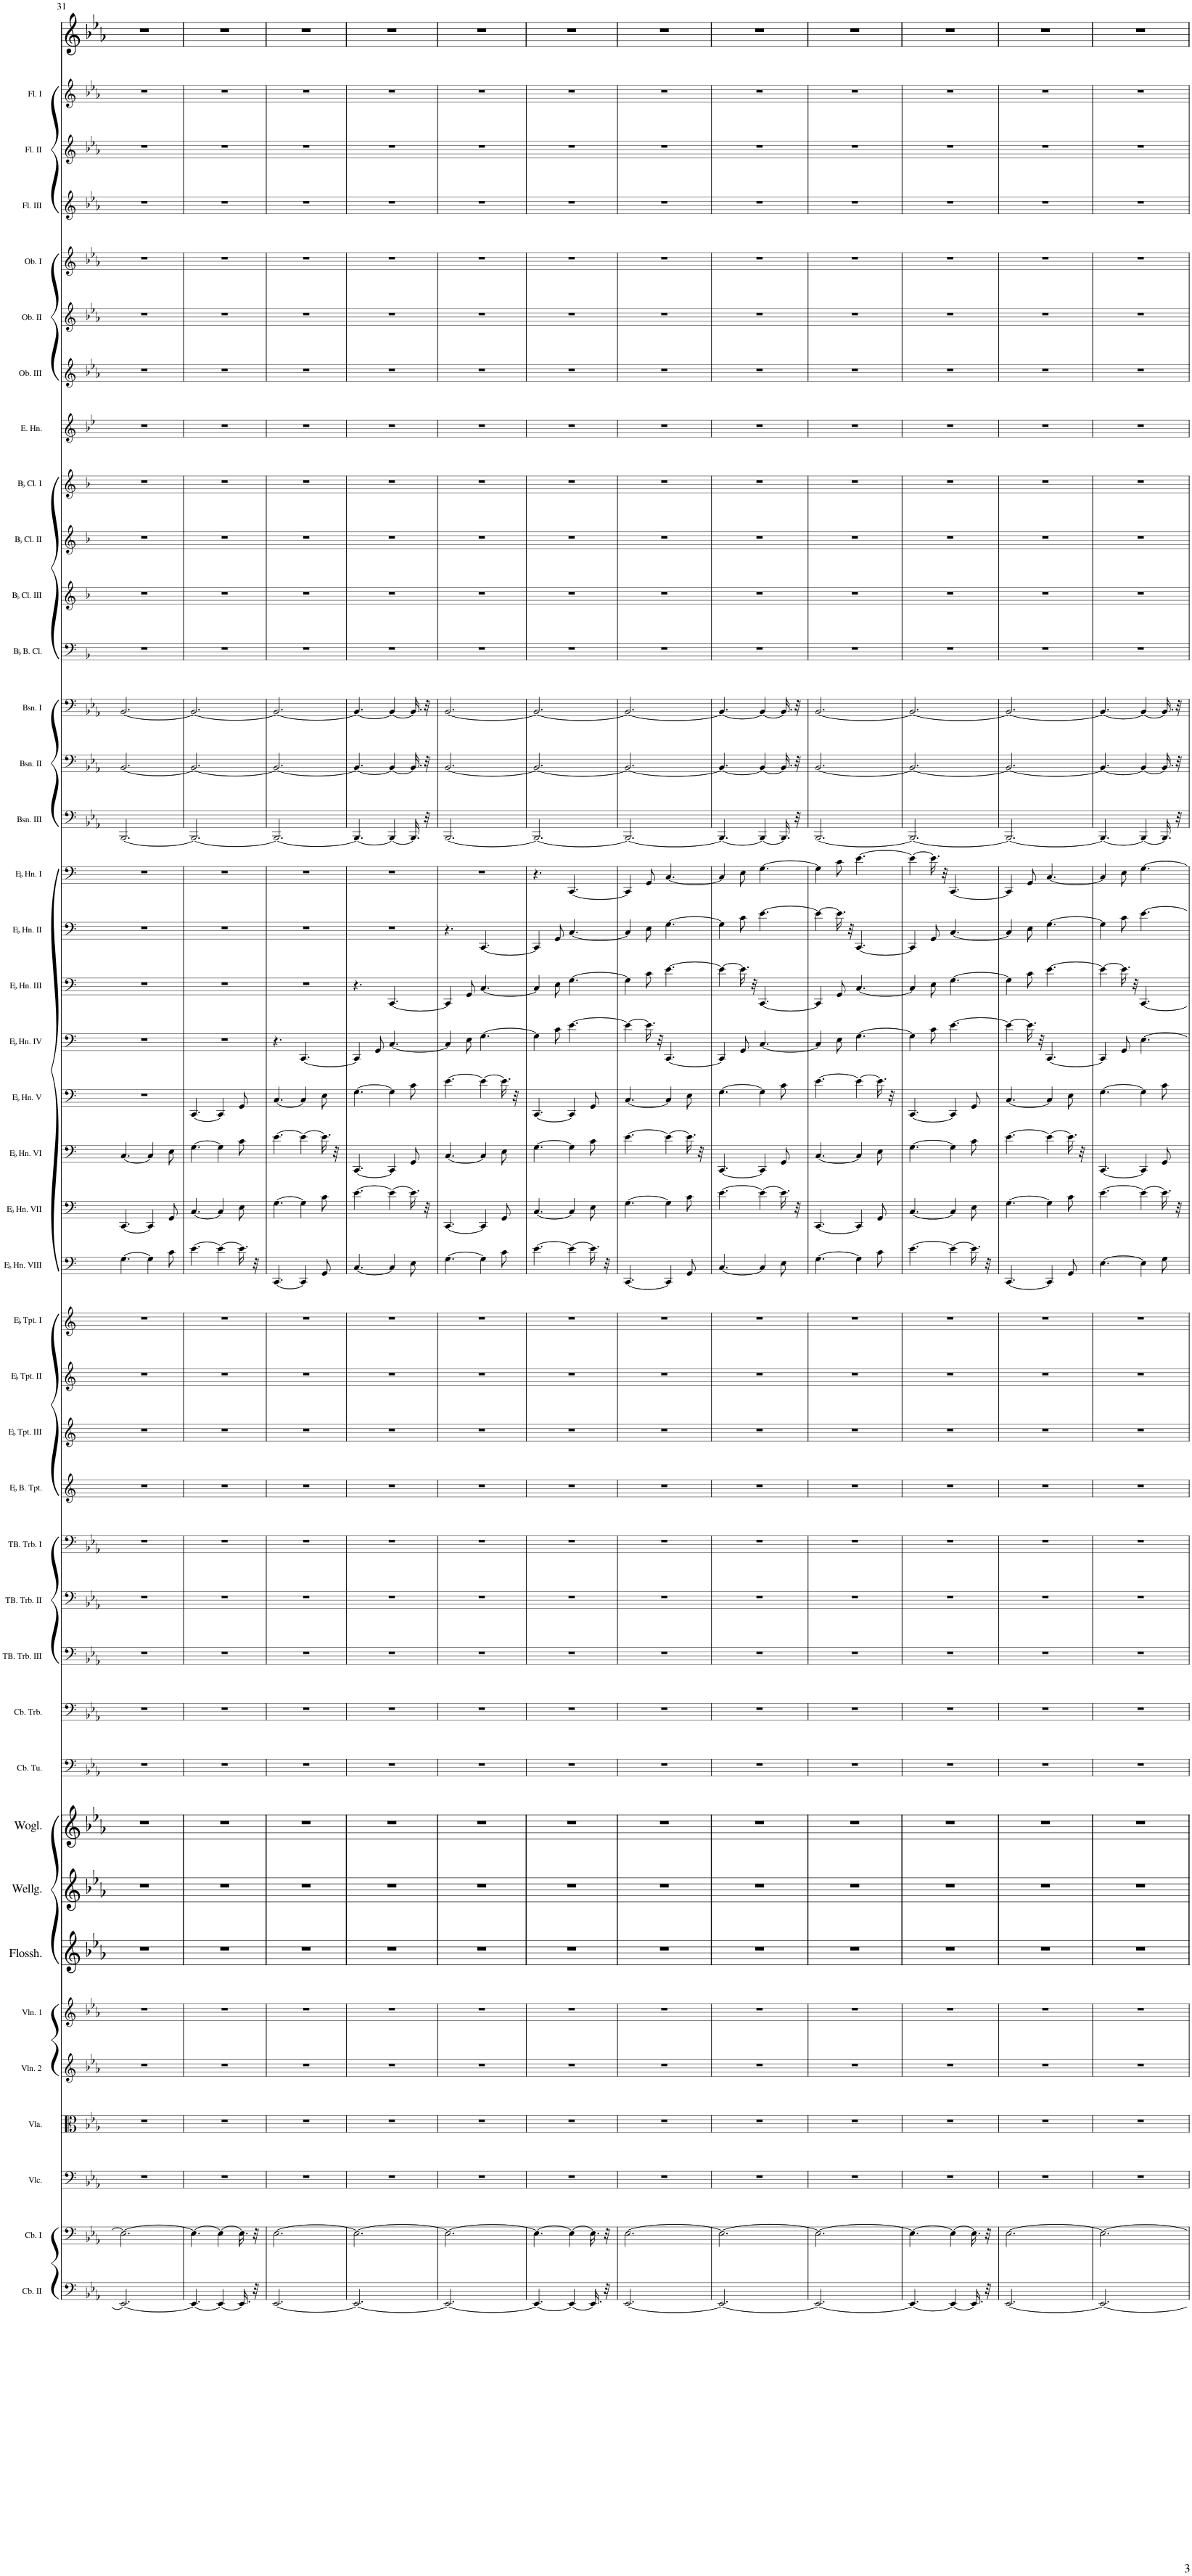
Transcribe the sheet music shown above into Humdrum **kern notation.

**kern	**kern	**kern	**kern	**kern	**kern	**kern	**kern	**kern	**kern	**kern	**kern	**kern	**kern	**kern	**kern	**kern	**kern	**kern	**kern	**kern	**kern	**kern	**kern	**kern	**kern	**kern	**kern	**kern	**kern	**kern	**kern	**kern	**kern	**kern	**kern	**kern	**kern	**kern	**kern	**kern
*part41	*part40	*part39	*part38	*part37	*part36	*part35	*part34	*part33	*part32	*part31	*part30	*part29	*part28	*part27	*part26	*part25	*part24	*part23	*part22	*part21	*part20	*part19	*part18	*part17	*part16	*part15	*part14	*part13	*part12	*part11	*part10	*part9	*part8	*part7	*part6	*part5	*part4	*part3	*part2	*part1
*staff41	*staff40	*staff39	*staff38	*staff37	*staff36	*staff35	*staff34	*staff33	*staff32	*staff31	*staff30	*staff29	*staff28	*staff27	*staff26	*staff25	*staff24	*staff23	*staff22	*staff21	*staff20	*staff19	*staff18	*staff17	*staff16	*staff15	*staff14	*staff13	*staff12	*staff11	*staff10	*staff9	*staff8	*staff7	*staff6	*staff5	*staff4	*staff3	*staff2	*staff1
*I"Contrabass II	*I"Contrabass I	*I"Violoncello	*I"Viola	*I"Violin 2	*I"Violin 1	*I"Flosshilde	*I"Wellgunde	*I"Woglinde	*I"Contrabass Tuba	*I"Contrabass Trombone	*I"Tenorbass Trombone III	*I"Tenorbass Trombone II	*I"Tenorbass Trombone I	*I"EaccidentalFlat Bass Trumpet	*I"EaccidentalFlat Trumpet III	*I"EaccidentalFlat Trumpet II	*I"EaccidentalFlat Trumpet I	*I"EaccidentalFlat Horn VIII	*I"EaccidentalFlat Horn VII	*I"EaccidentalFlat Horn VI	*I"EaccidentalFlat Horn V	*I"EaccidentalFlat Horn IV	*I"EaccidentalFlat Horn III	*I"EaccidentalFlat Horn II	*I"EaccidentalFlat Horn I	*I"Bassoon III	*I"Bassoon II	*I"Bassoon I	*I"BaccidentalFlat Bass Clarinet	*I"BaccidentalFlat Clarinet III	*I"BaccidentalFlat Clarinet II	*I"BaccidentalFlat Clarinet I	*I"English Horn	*I"Oboe III	*I"Oboe II	*I"Oboe I	*I"Flute III	*I"Flute II	*I"Flute I	*I"Voice
*I'Cb. II	*I'Cb. I	*I'Vlc.	*I'Vla.	*I'Vln. 2	*I'Vln. 1	*I'Flossh.	*I'Wellg.	*I'Wogl.	*I'Cb. Tu.	*I'Cb. Trb.	*I'TB. Trb. III	*I'TB. Trb. II	*I'TB. Trb. I	*I'EaccidentalFlat B. Tpt.	*I'EaccidentalFlat Tpt. III	*I'EaccidentalFlat Tpt. II	*I'EaccidentalFlat Tpt. I	*I'EaccidentalFlat Hn. VIII	*I'EaccidentalFlat Hn. VII	*I'EaccidentalFlat Hn. VI	*I'EaccidentalFlat Hn. V	*I'EaccidentalFlat Hn. IV	*I'EaccidentalFlat Hn. III	*I'EaccidentalFlat Hn. II	*I'EaccidentalFlat Hn. I	*I'Bsn. III	*I'Bsn. II	*I'Bsn. I	*I'BaccidentalFlat B. Cl.	*I'BaccidentalFlat Cl. III	*I'BaccidentalFlat Cl. II	*I'BaccidentalFlat Cl. I	*I'E. Hn.	*I'Ob. III	*I'Ob. II	*I'Ob. I	*I'Fl. III	*I'Fl. II	*I'Fl. I	*
!!LO:PB:g=z
*clefF4	*clefF4	*clefF4	*clefC3	*clefG2	*clefG2	*clefG2	*clefG2	*clefG2	*clefF4	*clefF4	*clefF4	*clefF4	*clefF4	*clefG2	*clefG2	*clefG2	*clefG2	*clefF4	*clefF4	*clefF4	*clefF4	*clefF4	*clefF4	*clefF4	*clefF4	*clefF4	*clefF4	*clefF4	*clefF4	*clefG2	*clefG2	*clefG2	*clefG2	*clefG2	*clefG2	*clefG2	*clefG2	*clefG2	*clefG2	*clefG2
*Trd7c12	*Trd7c12	*	*	*	*	*	*	*	*	*	*	*	*	*Trd5c9	*Trd-2c-3	*Trd-2c-3	*Trd-2c-3	*Trd-2c-3	*Trd-2c-3	*Trd-2c-3	*Trd-2c-3	*Trd-2c-3	*Trd-2c-3	*Trd-2c-3	*Trd-2c-3	*	*	*	*Trd1c2	*Trd1c2	*Trd1c2	*Trd1c2	*Trd4c7	*	*	*	*	*	*	*
*k[b-e-a-]	*k[b-e-a-]	*k[b-e-a-]	*k[b-e-a-]	*k[b-e-a-]	*k[b-e-a-]	*k[b-e-a-]	*k[b-e-a-]	*k[b-e-a-]	*k[b-e-a-]	*k[b-e-a-]	*k[b-e-a-]	*k[b-e-a-]	*k[b-e-a-]	*k[]	*k[]	*k[]	*k[]	*k[]	*k[]	*k[]	*k[]	*k[]	*k[]	*k[]	*k[]	*k[b-e-a-]	*k[b-e-a-]	*k[b-e-a-]	*k[b-]	*k[b-]	*k[b-]	*k[b-]	*k[b-e-]	*k[b-e-a-]	*k[b-e-a-]	*k[b-e-a-]	*k[b-e-a-]	*k[b-e-a-]	*k[b-e-a-]	*k[b-e-a-]
*M6/8	*M6/8	*M6/8	*M6/8	*M6/8	*M6/8	*M6/8	*M6/8	*M6/8	*M6/8	*M6/8	*M6/8	*M6/8	*M6/8	*M6/8	*M6/8	*M6/8	*M6/8	*M6/8	*M6/8	*M6/8	*M6/8	*M6/8	*M6/8	*M6/8	*M6/8	*M6/8	*M6/8	*M6/8	*M6/8	*M6/8	*M6/8	*M6/8	*M6/8	*M6/8	*M6/8	*M6/8	*M6/8	*M6/8	*M6/8	*M6/8
=31	=31	=31	=31	=31	=31	=31	=31	=31	=31	=31	=31	=31	=31	=31	=31	=31	=31	=31	=31	=31	=31	=31	=31	=31	=31	=31	=31	=31	=31	=31	=31	=31	=31	=31	=31	=31	=31	=31	=31	=31
2.EE-/_	2.E-\_	2.r	2.r	2.r	2.r	2.r	2.r	2.r	2.r	2.r	2.r	2.r	2.r	2.r	2.r	2.r	2.r	[4.G\	[4.CC/	[4.C/	2.r	2.r	2.r	2.r	2.r	[2.BBB-/	[2.BB-/	[2.BB-/	2.r	2.r	2.r	2.r	2.r	2.r	2.r	2.r	2.r	2.r	2.r	2.r
.	.	.	.	.	.	.	.	.	.	.	.	.	.	.	.	.	.	4G\]	4CC/]	4C/]	.	.	.	.	.	.	.	.	.	.	.	.	.	.	.	.	.	.	.	.
.	.	.	.	.	.	.	.	.	.	.	.	.	.	.	.	.	.	8c\	8GG/	8E\	.	.	.	.	.	.	.	.	.	.	.	.	.	.	.	.	.	.	.	.
=32	=32	=32	=32	=32	=32	=32	=32	=32	=32	=32	=32	=32	=32	=32	=32	=32	=32	=32	=32	=32	=32	=32	=32	=32	=32	=32	=32	=32	=32	=32	=32	=32	=32	=32	=32	=32	=32	=32	=32	=32
4.EE-/_	4.E-\_	2.r	2.r	2.r	2.r	2.r	2.r	2.r	2.r	2.r	2.r	2.r	2.r	2.r	2.r	2.r	2.r	[4.e\	[4.C/	[4.G\	[4.CC/	2.r	2.r	2.r	2.r	2.BBB-/_	2.BB-/_	2.BB-/_	2.r	2.r	2.r	2.r	2.r	2.r	2.r	2.r	2.r	2.r	2.r	2.r
4EE-/_	4E-\_	.	.	.	.	.	.	.	.	.	.	.	.	.	.	.	.	4e\_	4C/]	4G\]	4CC/]	.	.	.	.	.	.	.	.	.	.	.	.	.	.	.	.	.	.	.
16.EE-/]	16.E-\]	.	.	.	.	.	.	.	.	.	.	.	.	.	.	.	.	16.e\]	8E\	8c\	8GG/	.	.	.	.	.	.	.	.	.	.	.	.	.	.	.	.	.	.	.
32r	32r	.	.	.	.	.	.	.	.	.	.	.	.	.	.	.	.	32r	.	.	.	.	.	.	.	.	.	.	.	.	.	.	.	.	.	.	.	.	.	.
=33	=33	=33	=33	=33	=33	=33	=33	=33	=33	=33	=33	=33	=33	=33	=33	=33	=33	=33	=33	=33	=33	=33	=33	=33	=33	=33	=33	=33	=33	=33	=33	=33	=33	=33	=33	=33	=33	=33	=33	=33
[2.EE-/	[2.E-\	2.r	2.r	2.r	2.r	2.r	2.r	2.r	2.r	2.r	2.r	2.r	2.r	2.r	2.r	2.r	2.r	[4.CC/	[4.G\	[4.e\	[4.C/	4.r	2.r	2.r	2.r	2.BBB-/_	2.BB-/_	2.BB-/_	2.r	2.r	2.r	2.r	2.r	2.r	2.r	2.r	2.r	2.r	2.r	2.r
.	.	.	.	.	.	.	.	.	.	.	.	.	.	.	.	.	.	4CC/]	4G\]	4e\_	4C/]	[4.CC/	.	.	.	.	.	.	.	.	.	.	.	.	.	.	.	.	.	.
.	.	.	.	.	.	.	.	.	.	.	.	.	.	.	.	.	.	8GG/	8c\	16.e\]	8E\	.	.	.	.	.	.	.	.	.	.	.	.	.	.	.	.	.	.	.
.	.	.	.	.	.	.	.	.	.	.	.	.	.	.	.	.	.	.	.	32r	.	.	.	.	.	.	.	.	.	.	.	.	.	.	.	.	.	.	.	.
=34	=34	=34	=34	=34	=34	=34	=34	=34	=34	=34	=34	=34	=34	=34	=34	=34	=34	=34	=34	=34	=34	=34	=34	=34	=34	=34	=34	=34	=34	=34	=34	=34	=34	=34	=34	=34	=34	=34	=34	=34
2.EE-/_	2.E-\_	2.r	2.r	2.r	2.r	2.r	2.r	2.r	2.r	2.r	2.r	2.r	2.r	2.r	2.r	2.r	2.r	[4.C/	[4.e\	[4.CC/	[4.G\	4CC/]	4.r	2.r	2.r	4.BBB-/_	4.BB-/_	4.BB-/_	2.r	2.r	2.r	2.r	2.r	2.r	2.r	2.r	2.r	2.r	2.r	2.r
.	.	.	.	.	.	.	.	.	.	.	.	.	.	.	.	.	.	.	.	.	.	8GG/	.	.	.	.	.	.	.	.	.	.	.	.	.	.	.	.	.	.
.	.	.	.	.	.	.	.	.	.	.	.	.	.	.	.	.	.	4C/]	4e\_	4CC/]	4G\]	[4.C/	[4.CC/	.	.	4BBB-/_	4BB-/_	4BB-/_	.	.	.	.	.	.	.	.	.	.	.	.
.	.	.	.	.	.	.	.	.	.	.	.	.	.	.	.	.	.	8E\	16.e\]	8GG/	8c\	.	.	.	.	16.BBB-/]	16.BB-/]	16.BB-/]	.	.	.	.	.	.	.	.	.	.	.	.
.	.	.	.	.	.	.	.	.	.	.	.	.	.	.	.	.	.	.	32r	.	.	.	.	.	.	32r	32r	32r	.	.	.	.	.	.	.	.	.	.	.	.
=35	=35	=35	=35	=35	=35	=35	=35	=35	=35	=35	=35	=35	=35	=35	=35	=35	=35	=35	=35	=35	=35	=35	=35	=35	=35	=35	=35	=35	=35	=35	=35	=35	=35	=35	=35	=35	=35	=35	=35	=35
2.EE-/_	2.E-\_	2.r	2.r	2.r	2.r	2.r	2.r	2.r	2.r	2.r	2.r	2.r	2.r	2.r	2.r	2.r	2.r	[4.G\	[4.CC/	[4.C/	[4.e\	4C/]	4CC/]	4.r	2.r	[2.BBB-/	[2.BB-/	[2.BB-/	2.r	2.r	2.r	2.r	2.r	2.r	2.r	2.r	2.r	2.r	2.r	2.r
.	.	.	.	.	.	.	.	.	.	.	.	.	.	.	.	.	.	.	.	.	.	8E\	8GG/	.	.	.	.	.	.	.	.	.	.	.	.	.	.	.	.	.
.	.	.	.	.	.	.	.	.	.	.	.	.	.	.	.	.	.	4G\]	4CC/]	4C/]	4e\_	[4.G\	[4.C/	[4.CC/	.	.	.	.	.	.	.	.	.	.	.	.	.	.	.	.
.	.	.	.	.	.	.	.	.	.	.	.	.	.	.	.	.	.	8c\	8GG/	8E\	16.e\]	.	.	.	.	.	.	.	.	.	.	.	.	.	.	.	.	.	.	.
.	.	.	.	.	.	.	.	.	.	.	.	.	.	.	.	.	.	.	.	.	32r	.	.	.	.	.	.	.	.	.	.	.	.	.	.	.	.	.	.	.
=36	=36	=36	=36	=36	=36	=36	=36	=36	=36	=36	=36	=36	=36	=36	=36	=36	=36	=36	=36	=36	=36	=36	=36	=36	=36	=36	=36	=36	=36	=36	=36	=36	=36	=36	=36	=36	=36	=36	=36	=36
4.EE-/_	4.E-\_	2.r	2.r	2.r	2.r	2.r	2.r	2.r	2.r	2.r	2.r	2.r	2.r	2.r	2.r	2.r	2.r	[4.e\	[4.C/	[4.G\	[4.CC/	4G\]	4C/]	4CC/]	4.r	2.BBB-/_	2.BB-/_	2.BB-/_	2.r	2.r	2.r	2.r	2.r	2.r	2.r	2.r	2.r	2.r	2.r	2.r
.	.	.	.	.	.	.	.	.	.	.	.	.	.	.	.	.	.	.	.	.	.	8c\	8E\	8GG/	.	.	.	.	.	.	.	.	.	.	.	.	.	.	.	.
4EE-/_	4E-\_	.	.	.	.	.	.	.	.	.	.	.	.	.	.	.	.	4e\_	4C/]	4G\]	4CC/]	[4.e\	[4.G\	[4.C/	[4.CC/	.	.	.	.	.	.	.	.	.	.	.	.	.	.	.
16.EE-/]	16.E-\]	.	.	.	.	.	.	.	.	.	.	.	.	.	.	.	.	16.e\]	8E\	8c\	8GG/	.	.	.	.	.	.	.	.	.	.	.	.	.	.	.	.	.	.	.
32r	32r	.	.	.	.	.	.	.	.	.	.	.	.	.	.	.	.	32r	.	.	.	.	.	.	.	.	.	.	.	.	.	.	.	.	.	.	.	.	.	.
=37	=37	=37	=37	=37	=37	=37	=37	=37	=37	=37	=37	=37	=37	=37	=37	=37	=37	=37	=37	=37	=37	=37	=37	=37	=37	=37	=37	=37	=37	=37	=37	=37	=37	=37	=37	=37	=37	=37	=37	=37
[2.EE-/	[2.E-\	2.r	2.r	2.r	2.r	2.r	2.r	2.r	2.r	2.r	2.r	2.r	2.r	2.r	2.r	2.r	2.r	[4.CC/	[4.G\	[4.e\	[4.C/	4e\_	4G\]	4C/]	4CC/]	2.BBB-/_	2.BB-/_	2.BB-/_	2.r	2.r	2.r	2.r	2.r	2.r	2.r	2.r	2.r	2.r	2.r	2.r
.	.	.	.	.	.	.	.	.	.	.	.	.	.	.	.	.	.	.	.	.	.	16.e\]	8c\	8E\	8GG/	.	.	.	.	.	.	.	.	.	.	.	.	.	.	.
.	.	.	.	.	.	.	.	.	.	.	.	.	.	.	.	.	.	.	.	.	.	32r	.	.	.	.	.	.	.	.	.	.	.	.	.	.	.	.	.	.
.	.	.	.	.	.	.	.	.	.	.	.	.	.	.	.	.	.	4CC/]	4G\]	4e\_	4C/]	[4.CC/	[4.e\	[4.G\	[4.C/	.	.	.	.	.	.	.	.	.	.	.	.	.	.	.
.	.	.	.	.	.	.	.	.	.	.	.	.	.	.	.	.	.	8GG/	8c\	16.e\]	8E\	.	.	.	.	.	.	.	.	.	.	.	.	.	.	.	.	.	.	.
.	.	.	.	.	.	.	.	.	.	.	.	.	.	.	.	.	.	.	.	32r	.	.	.	.	.	.	.	.	.	.	.	.	.	.	.	.	.	.	.	.
=38	=38	=38	=38	=38	=38	=38	=38	=38	=38	=38	=38	=38	=38	=38	=38	=38	=38	=38	=38	=38	=38	=38	=38	=38	=38	=38	=38	=38	=38	=38	=38	=38	=38	=38	=38	=38	=38	=38	=38	=38
2.EE-/_	2.E-\_	2.r	2.r	2.r	2.r	2.r	2.r	2.r	2.r	2.r	2.r	2.r	2.r	2.r	2.r	2.r	2.r	[4.C/	[4.e\	[4.CC/	[4.G\	4CC/]	4e\_	4G\]	4C/]	4.BBB-/_	4.BB-/_	4.BB-/_	2.r	2.r	2.r	2.r	2.r	2.r	2.r	2.r	2.r	2.r	2.r	2.r
.	.	.	.	.	.	.	.	.	.	.	.	.	.	.	.	.	.	.	.	.	.	8GG/	16.e\]	8c\	8E\	.	.	.	.	.	.	.	.	.	.	.	.	.	.	.
.	.	.	.	.	.	.	.	.	.	.	.	.	.	.	.	.	.	.	.	.	.	.	32r	.	.	.	.	.	.	.	.	.	.	.	.	.	.	.	.	.
.	.	.	.	.	.	.	.	.	.	.	.	.	.	.	.	.	.	4C/]	4e\_	4CC/]	4G\]	[4.C/	[4.CC/	[4.e\	[4.G\	4BBB-/_	4BB-/_	4BB-/_	.	.	.	.	.	.	.	.	.	.	.	.
.	.	.	.	.	.	.	.	.	.	.	.	.	.	.	.	.	.	8E\	16.e\]	8GG/	8c\	.	.	.	.	16.BBB-/]	16.BB-/]	16.BB-/]	.	.	.	.	.	.	.	.	.	.	.	.
.	.	.	.	.	.	.	.	.	.	.	.	.	.	.	.	.	.	.	32r	.	.	.	.	.	.	32r	32r	32r	.	.	.	.	.	.	.	.	.	.	.	.
=39	=39	=39	=39	=39	=39	=39	=39	=39	=39	=39	=39	=39	=39	=39	=39	=39	=39	=39	=39	=39	=39	=39	=39	=39	=39	=39	=39	=39	=39	=39	=39	=39	=39	=39	=39	=39	=39	=39	=39	=39
2.EE-/_	2.E-\_	2.r	2.r	2.r	2.r	2.r	2.r	2.r	2.r	2.r	2.r	2.r	2.r	2.r	2.r	2.r	2.r	[4.G\	[4.CC/	[4.C/	[4.e\	4C/]	4CC/]	4e\_	4G\]	[2.BBB-/	[2.BB-/	[2.BB-/	2.r	2.r	2.r	2.r	2.r	2.r	2.r	2.r	2.r	2.r	2.r	2.r
.	.	.	.	.	.	.	.	.	.	.	.	.	.	.	.	.	.	.	.	.	.	8E\	8GG/	16.e\]	8c\	.	.	.	.	.	.	.	.	.	.	.	.	.	.	.
.	.	.	.	.	.	.	.	.	.	.	.	.	.	.	.	.	.	.	.	.	.	.	.	32r	.	.	.	.	.	.	.	.	.	.	.	.	.	.	.	.
.	.	.	.	.	.	.	.	.	.	.	.	.	.	.	.	.	.	4G\]	4CC/]	4C/]	4e\_	[4.G\	[4.C/	[4.CC/	[4.e\	.	.	.	.	.	.	.	.	.	.	.	.	.	.	.
.	.	.	.	.	.	.	.	.	.	.	.	.	.	.	.	.	.	8c\	8GG/	8E\	16.e\]	.	.	.	.	.	.	.	.	.	.	.	.	.	.	.	.	.	.	.
.	.	.	.	.	.	.	.	.	.	.	.	.	.	.	.	.	.	.	.	.	32r	.	.	.	.	.	.	.	.	.	.	.	.	.	.	.	.	.	.	.
=40	=40	=40	=40	=40	=40	=40	=40	=40	=40	=40	=40	=40	=40	=40	=40	=40	=40	=40	=40	=40	=40	=40	=40	=40	=40	=40	=40	=40	=40	=40	=40	=40	=40	=40	=40	=40	=40	=40	=40	=40
4.EE-/_	4.E-\_	2.r	2.r	2.r	2.r	2.r	2.r	2.r	2.r	2.r	2.r	2.r	2.r	2.r	2.r	2.r	2.r	[4.e\	[4.C/	[4.G\	[4.CC/	4G\]	4C/]	4CC/]	4e\_	2.BBB-/_	2.BB-/_	2.BB-/_	2.r	2.r	2.r	2.r	2.r	2.r	2.r	2.r	2.r	2.r	2.r	2.r
.	.	.	.	.	.	.	.	.	.	.	.	.	.	.	.	.	.	.	.	.	.	8c\	8E\	8GG/	16.e\]	.	.	.	.	.	.	.	.	.	.	.	.	.	.	.
.	.	.	.	.	.	.	.	.	.	.	.	.	.	.	.	.	.	.	.	.	.	.	.	.	32r	.	.	.	.	.	.	.	.	.	.	.	.	.	.	.
4EE-/_	4E-\_	.	.	.	.	.	.	.	.	.	.	.	.	.	.	.	.	4e\_	4C/]	4G\]	4CC/]	[4.e\	[4.G\	[4.C/	[4.CC/	.	.	.	.	.	.	.	.	.	.	.	.	.	.	.
16.EE-/]	16.E-\]	.	.	.	.	.	.	.	.	.	.	.	.	.	.	.	.	16.e\]	8E\	8c\	8GG/	.	.	.	.	.	.	.	.	.	.	.	.	.	.	.	.	.	.	.
32r	32r	.	.	.	.	.	.	.	.	.	.	.	.	.	.	.	.	32r	.	.	.	.	.	.	.	.	.	.	.	.	.	.	.	.	.	.	.	.	.	.
=41	=41	=41	=41	=41	=41	=41	=41	=41	=41	=41	=41	=41	=41	=41	=41	=41	=41	=41	=41	=41	=41	=41	=41	=41	=41	=41	=41	=41	=41	=41	=41	=41	=41	=41	=41	=41	=41	=41	=41	=41
[2.EE-/	[2.E-\	2.r	2.r	2.r	2.r	2.r	2.r	2.r	2.r	2.r	2.r	2.r	2.r	2.r	2.r	2.r	2.r	[4.CC/	[4.G\	[4.e\	[4.C/	4e\_	4G\]	4C/]	4CC/]	2.BBB-/_	2.BB-/_	2.BB-/_	2.r	2.r	2.r	2.r	2.r	2.r	2.r	2.r	2.r	2.r	2.r	2.r
.	.	.	.	.	.	.	.	.	.	.	.	.	.	.	.	.	.	.	.	.	.	16.e\]	8c\	8E\	8GG/	.	.	.	.	.	.	.	.	.	.	.	.	.	.	.
.	.	.	.	.	.	.	.	.	.	.	.	.	.	.	.	.	.	.	.	.	.	32r	.	.	.	.	.	.	.	.	.	.	.	.	.	.	.	.	.	.
.	.	.	.	.	.	.	.	.	.	.	.	.	.	.	.	.	.	4CC/]	4G\]	4e\_	4C/]	[4.CC/	[4.e\	[4.G\	[4.C/	.	.	.	.	.	.	.	.	.	.	.	.	.	.	.
.	.	.	.	.	.	.	.	.	.	.	.	.	.	.	.	.	.	8GG/	8c\	16.e\]	8E\	.	.	.	.	.	.	.	.	.	.	.	.	.	.	.	.	.	.	.
.	.	.	.	.	.	.	.	.	.	.	.	.	.	.	.	.	.	.	.	32r	.	.	.	.	.	.	.	.	.	.	.	.	.	.	.	.	.	.	.	.
=42	=42	=42	=42	=42	=42	=42	=42	=42	=42	=42	=42	=42	=42	=42	=42	=42	=42	=42	=42	=42	=42	=42	=42	=42	=42	=42	=42	=42	=42	=42	=42	=42	=42	=42	=42	=42	=42	=42	=42	=42
2.EE-/_	2.E-\_	2.r	2.r	2.r	2.r	2.r	2.r	2.r	2.r	2.r	2.r	2.r	2.r	2.r	2.r	2.r	2.r	[4.E\	[4.e\	[4.CC/	[4.G\	4CC/]	4e\_	4G\]	4C/]	4.BBB-/_	4.BB-/_	4.BB-/_	2.r	2.r	2.r	2.r	2.r	2.r	2.r	2.r	2.r	2.r	2.r	2.r
.	.	.	.	.	.	.	.	.	.	.	.	.	.	.	.	.	.	.	.	.	.	8GG/	16.e\]	8c\	8E\	.	.	.	.	.	.	.	.	.	.	.	.	.	.	.
.	.	.	.	.	.	.	.	.	.	.	.	.	.	.	.	.	.	.	.	.	.	.	32r	.	.	.	.	.	.	.	.	.	.	.	.	.	.	.	.	.
.	.	.	.	.	.	.	.	.	.	.	.	.	.	.	.	.	.	4E\]	4e\_	4CC/]	4G\]	[4.E\	[4.CC/	[4.e\	[4.G\	4BBB-/_	4BB-/_	4BB-/_	.	.	.	.	.	.	.	.	.	.	.	.
.	.	.	.	.	.	.	.	.	.	.	.	.	.	.	.	.	.	8G\	16.e\]	8GG/	8c\	.	.	.	.	16.BBB-/]	16.BB-/]	16.BB-/]	.	.	.	.	.	.	.	.	.	.	.	.
.	.	.	.	.	.	.	.	.	.	.	.	.	.	.	.	.	.	.	32r	.	.	.	.	.	.	32r	32r	32r	.	.	.	.	.	.	.	.	.	.	.	.
=	=	=	=	=	=	=	=	=	=	=	=	=	=	=	=	=	=	=	=	=	=	=	=	=	=	=	=	=	=	=	=	=	=	=	=	=	=	=	=	=
*-	*-	*-	*-	*-	*-	*-	*-	*-	*-	*-	*-	*-	*-	*-	*-	*-	*-	*-	*-	*-	*-	*-	*-	*-	*-	*-	*-	*-	*-	*-	*-	*-	*-	*-	*-	*-	*-	*-	*-	*-
